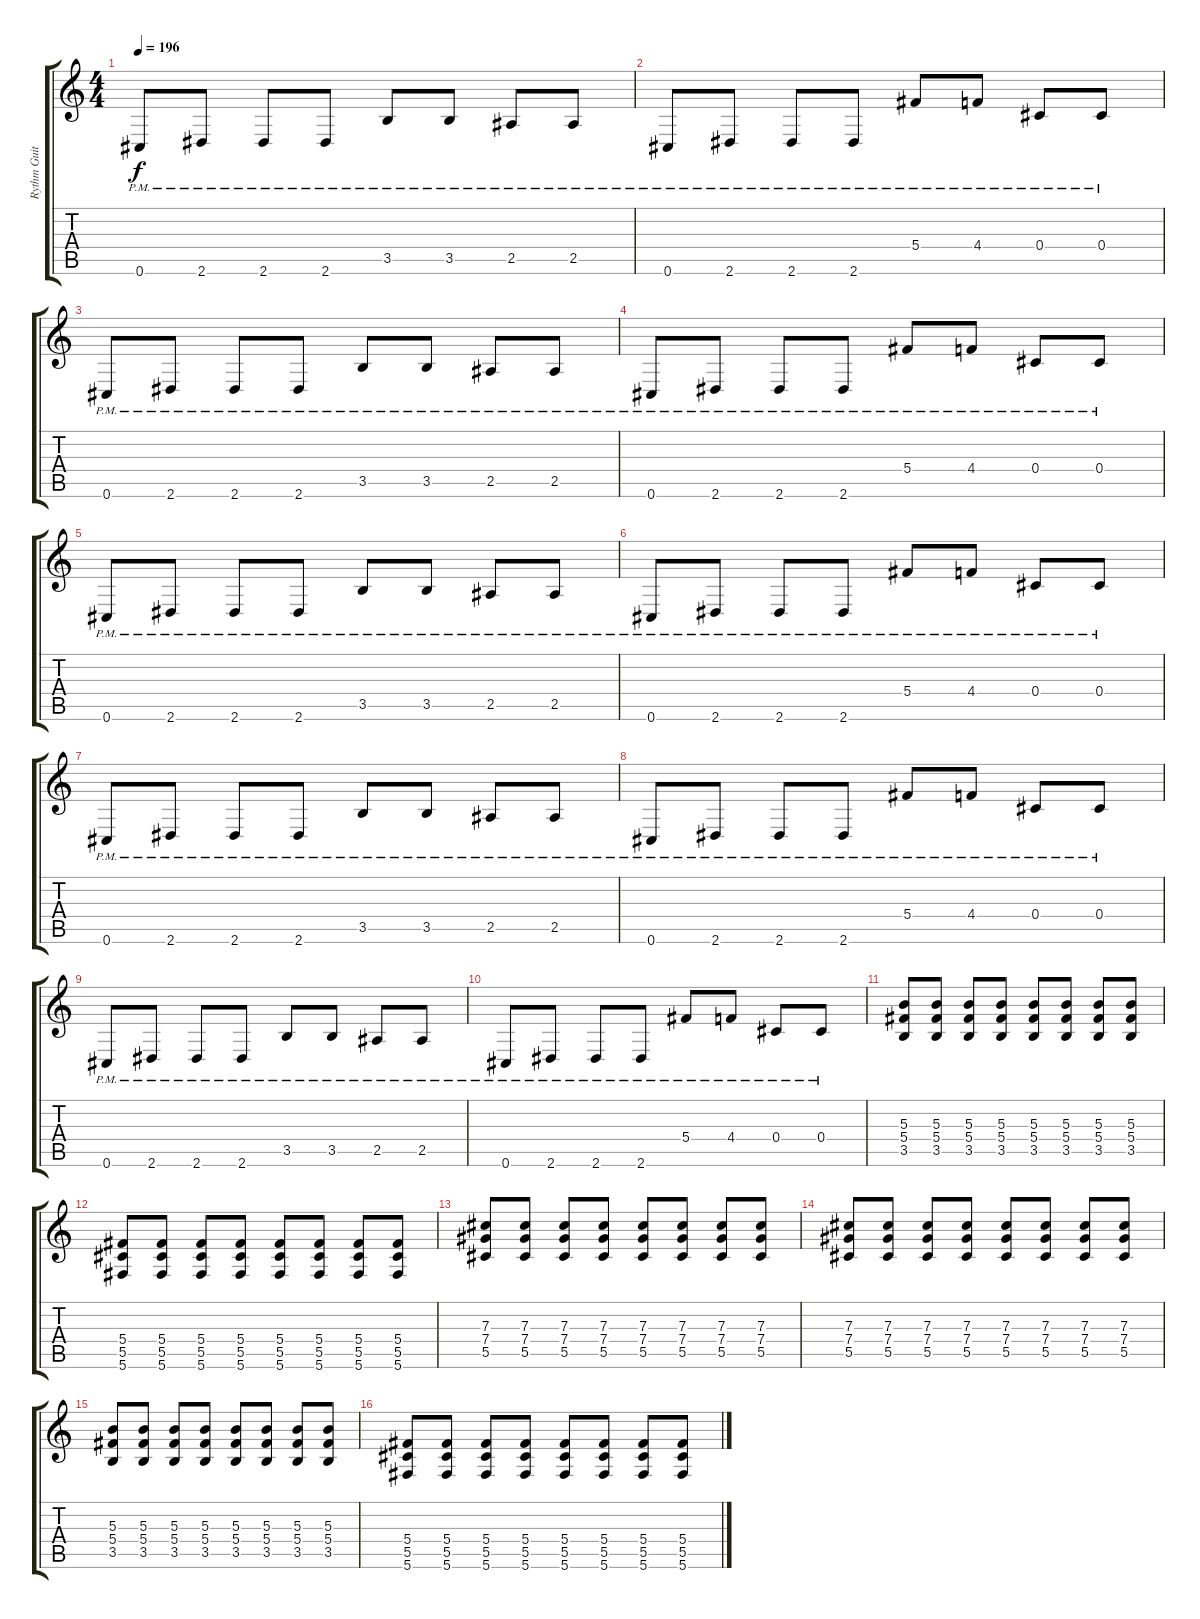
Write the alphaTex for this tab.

\track ("Rythm Guitar" "Rythm Guit") {instrument distortionguitar}
\staff {score tabs}
\tuning (Eb4 Bb3 Gb3 Db3 Ab2 Db2) {hide}
\ts (4 4)
\tempo 196
\clef g2
\ks c
0.6{pm}.8{dy f} 2.6{pm}.8 2.6{pm}.8 2.6{pm}.8 3.5{pm}.8 3.5{pm}.8 2.5{pm}.8 2.5{pm}.8 |
0.6{pm}.8 2.6{pm}.8 2.6{pm}.8 2.6{pm}.8 5.4{pm}.8 4.4{pm}.8 0.4{pm}.8 0.4{pm}.8 |
0.6{pm}.8 2.6{pm}.8 2.6{pm}.8 2.6{pm}.8 3.5{pm}.8 3.5{pm}.8 2.5{pm}.8 2.5{pm}.8 |
0.6{pm}.8 2.6{pm}.8 2.6{pm}.8 2.6{pm}.8 5.4{pm}.8 4.4{pm}.8 0.4{pm}.8 0.4{pm}.8 |
0.6{pm}.8 2.6{pm}.8 2.6{pm}.8 2.6{pm}.8 3.5{pm}.8 3.5{pm}.8 2.5{pm}.8 2.5{pm}.8 |
0.6{pm}.8 2.6{pm}.8 2.6{pm}.8 2.6{pm}.8 5.4{pm}.8 4.4{pm}.8 0.4{pm}.8 0.4{pm}.8 |
0.6{pm}.8 2.6{pm}.8 2.6{pm}.8 2.6{pm}.8 3.5{pm}.8 3.5{pm}.8 2.5{pm}.8 2.5{pm}.8 |
0.6{pm}.8 2.6{pm}.8 2.6{pm}.8 2.6{pm}.8 5.4{pm}.8 4.4{pm}.8 0.4{pm}.8 0.4{pm}.8 |
0.6{pm}.8 2.6{pm}.8 2.6{pm}.8 2.6{pm}.8 3.5{pm}.8 3.5{pm}.8 2.5{pm}.8 2.5{pm}.8 |
0.6{pm}.8 2.6{pm}.8 2.6{pm}.8 2.6{pm}.8 5.4{pm}.8 4.4{pm}.8 0.4{pm}.8 0.4{pm}.8 |
(5.3 5.4 3.5).8 (5.3 5.4 3.5).8 (5.3 5.4 3.5).8 (5.3 5.4 3.5).8 (5.3 5.4 3.5).8 (5.3 5.4 3.5).8 (5.3 5.4 3.5).8 (5.3 5.4 3.5).8 |
(5.4 5.5 5.6).8 (5.4 5.5 5.6).8 (5.4 5.5 5.6).8 (5.4 5.5 5.6).8 (5.4 5.5 5.6).8 (5.4 5.5 5.6).8 (5.4 5.5 5.6).8 (5.4 5.5 5.6).8 |
(7.3 7.4 5.5).8 (7.3 7.4 5.5).8 (7.3 7.4 5.5).8 (7.3 7.4 5.5).8 (7.3 7.4 5.5).8 (7.3 7.4 5.5).8 (7.3 7.4 5.5).8 (7.3 7.4 5.5).8 |
(7.3 7.4 5.5).8 (7.3 7.4 5.5).8 (7.3 7.4 5.5).8 (7.3 7.4 5.5).8 (7.3 7.4 5.5).8 (7.3 7.4 5.5).8 (7.3 7.4 5.5).8 (7.3 7.4 5.5).8 |
(5.3 5.4 3.5).8 (5.3 5.4 3.5).8 (5.3 5.4 3.5).8 (5.3 5.4 3.5).8 (5.3 5.4 3.5).8 (5.3 5.4 3.5).8 (5.3 5.4 3.5).8 (5.3 5.4 3.5).8 |
(5.4 5.5 5.6).8 (5.4 5.5 5.6).8 (5.4 5.5 5.6).8 (5.4 5.5 5.6).8 (5.4 5.5 5.6).8 (5.4 5.5 5.6).8 (5.4 5.5 5.6).8 (5.4 5.5 5.6).8
